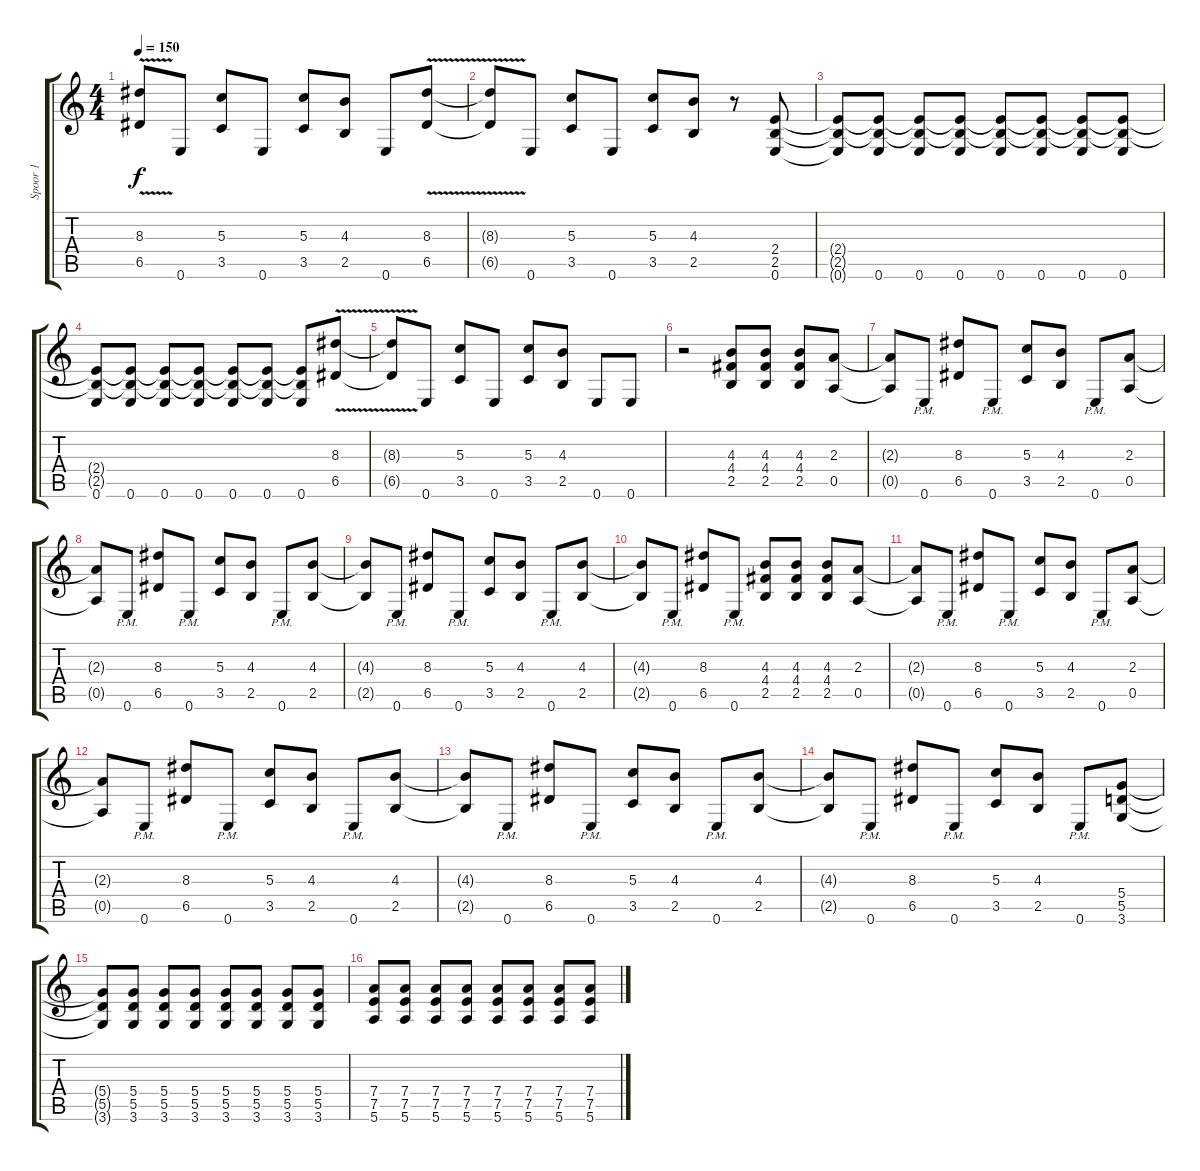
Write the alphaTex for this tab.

\track ("Spoor 1" "Spoor 1") {instrument distortionguitar}
\staff {score tabs}
\tuning (E4 B3 G3 D3 A2 E2) {hide}
\ts (4 4)
\tempo 150
\clef g2
\ks c
(8.3{v t} 6.5{t}).8{dy f} 0.6.8 (5.3 3.5).8 0.6.8 (5.3 3.5).8 (4.3 2.5).8 0.6.8 (8.3 6.5{v}).8 |
(8.3{v t} 6.5{t}).8 0.6.8 (5.3 3.5).8 0.6.8 (5.3 3.5).8 (4.3 2.5).8 r.8 (2.4 2.5 0.6).8 |
(2.4{t} 2.5{t} 0.6{t}).8 (2.4{t} 2.5{t} 0.6).8 (2.4{t} 2.5{t} 0.6).8 (2.4{t} 2.5{t} 0.6).8 (2.4{t} 2.5{t} 0.6).8 (2.4{t} 2.5{t} 0.6).8 (2.4{t} 2.5{t} 0.6).8 (2.4{t} 2.5{t} 0.6).8 |
(2.4{t} 2.5{t} 0.6).8 (2.4{t} 2.5{t} 0.6).8 (2.4{t} 2.5{t} 0.6).8 (2.4{t} 2.5{t} 0.6).8 (2.4{t} 2.5{t} 0.6).8 (2.4{t} 2.5{t} 0.6).8 (2.4{t} 2.5{t} 0.6).8 (8.3 6.5{v}).8 |
(8.3{v t} 6.5{t}).8 0.6.8 (5.3 3.5).8 0.6.8 (5.3 3.5).8 (4.3 2.5).8 0.6.8 0.6.8 |
r.2 (4.3 4.4 2.5).8 (4.3 4.4 2.5).8 (4.3 4.4 2.5).8 (2.3 0.5).8 |
(2.3{t} 0.5{t}).8 0.6{pm}.8 (8.3 6.5).8 0.6{pm}.8 (5.3 3.5).8 (4.3 2.5).8 0.6{pm}.8 (2.3 0.5).8 |
(2.3{t} 0.5{t}).8 0.6{pm}.8 (8.3 6.5).8 0.6{pm}.8 (5.3 3.5).8 (4.3 2.5).8 0.6{pm}.8 (4.3 2.5).8 |
(4.3{t} 2.5{t}).8 0.6{pm}.8 (8.3 6.5).8 0.6{pm}.8 (5.3 3.5).8 (4.3 2.5).8 0.6{pm}.8 (4.3 2.5).8 |
(4.3{t} 2.5{t}).8 0.6{pm}.8 (8.3 6.5).8 0.6{pm}.8 (4.3 4.4 2.5).8 (4.3 4.4 2.5).8 (4.3 4.4 2.5).8 (2.3 0.5).8 |
(2.3{t} 0.5{t}).8 0.6{pm}.8 (8.3 6.5).8 0.6{pm}.8 (5.3 3.5).8 (4.3 2.5).8 0.6{pm}.8 (2.3 0.5).8 |
(2.3{t} 0.5{t}).8 0.6{pm}.8 (8.3 6.5).8 0.6{pm}.8 (5.3 3.5).8 (4.3 2.5).8 0.6{pm}.8 (4.3 2.5).8 |
(4.3{t} 2.5{t}).8 0.6{pm}.8 (8.3 6.5).8 0.6{pm}.8 (5.3 3.5).8 (4.3 2.5).8 0.6{pm}.8 (4.3 2.5).8 |
(4.3{t} 2.5{t}).8 0.6{pm}.8 (8.3 6.5).8 0.6{pm}.8 (5.3 3.5).8 (4.3 2.5).8 0.6{pm}.8 (5.4 5.5 3.6).8 |
(5.4{t} 5.5{t} 3.6{t}).8 (5.4 5.5 3.6).8 (5.4 5.5 3.6).8 (5.4 5.5 3.6).8 (5.4 5.5 3.6).8 (5.4 5.5 3.6).8 (5.4 5.5 3.6).8 (5.4 5.5 3.6).8 |
(7.4 7.5 5.6).8 (7.4 7.5 5.6).8 (7.4 7.5 5.6).8 (7.4 7.5 5.6).8 (7.4 7.5 5.6).8 (7.4 7.5 5.6).8 (7.4 7.5 5.6).8 (7.4 7.5 5.6).8
